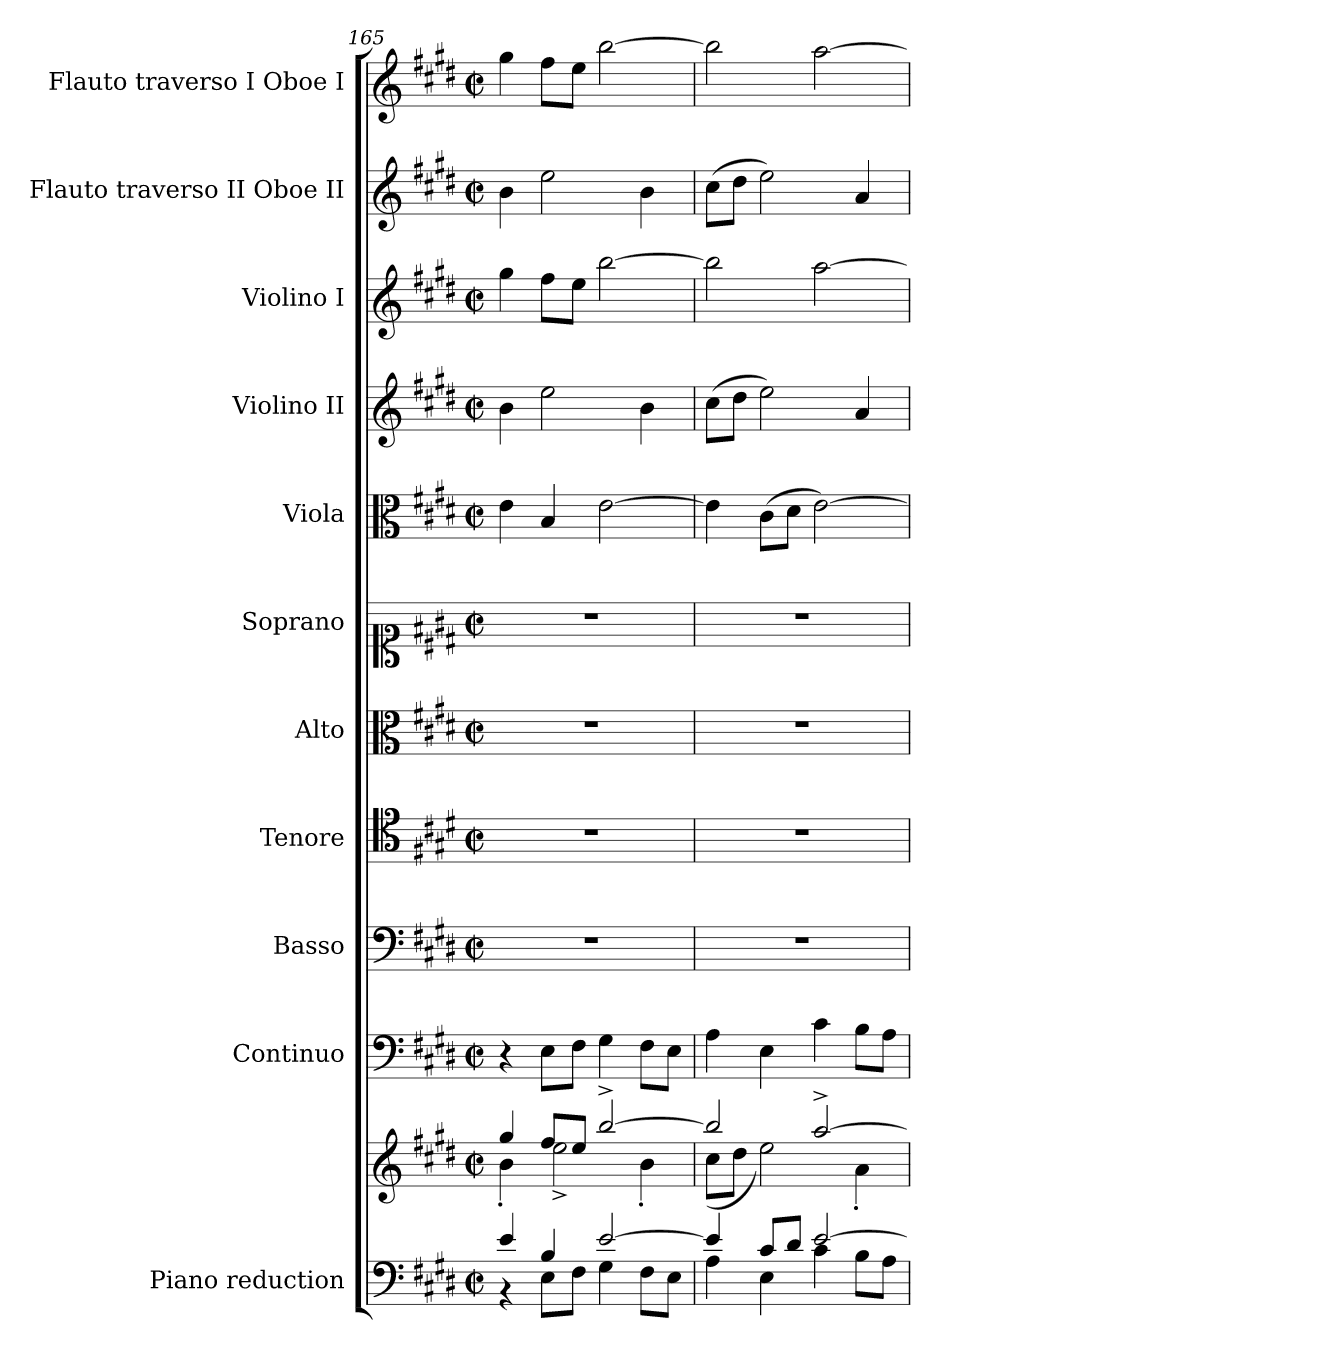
**kern	**kern	**kern	**kern	**kern	**kern	**kern	**kern	**kern	**kern	**kern	**kern
*part11	*part11	*part10	*part9	*part8	*part7	*part6	*part5	*part4	*part3	*part2	*part1
*staff12	*staff11	*staff10	*staff9	*staff8	*staff7	*staff6	*staff5	*staff4	*staff3	*staff2	*staff1
*I"Piano reduction	*	*I"Continuo	*I"Basso	*I"Tenore	*I"Alto	*I"Soprano	*I"Viola	*I"Violino II	*I"Violino I	*I"Flauto traverso II Oboe II	*I"Flauto traverso I Oboe I
*I'Pno	*	*	*	*	*	*	*	*	*	*I'Ob	*I'Ob
*clefF4	*clefG2	*clefF4	*clefF4	*clefC4	*clefC3	*clefC1	*clefC3	*clefG2	*clefG2	*clefG2	*clefG2
*k[f#c#g#d#]	*k[f#c#g#d#]	*k[f#c#g#d#]	*k[f#c#g#d#]	*k[f#c#g#d#]	*k[f#c#g#d#]	*k[f#c#g#d#]	*k[f#c#g#d#]	*k[f#c#g#d#]	*k[f#c#g#d#]	*k[f#c#g#d#]	*k[f#c#g#d#]
*M2/2	*M2/2	*M2/2	*M2/2	*M2/2	*M2/2	*M2/2	*M2/2	*M2/2	*M2/2	*M2/2	*M2/2
*met(c|)	*met(c|)	*met(c|)	*met(c|)	*met(c|)	*met(c|)	*met(c|)	*met(c|)	*met(c|)	*met(c|)	*met(c|)	*met(c|)
=165	=165	=165	=165	=165	=165	=165	=165	=165	=165	=165	=165
*^	*^	*	*	*	*	*	*	*	*	*	*
4e/	4r	4gg#/	4b'\	4r	1r	1r	1r	1r	4e\	4b\	4gg#\	4b\	4gg#\
4B/	8E\L	8ff#/L	2ee^\	8E\L	.	.	.	.	4B/	2ee\	8ff#\L	2ee\	8ff#\L
.	8F#\J	8ee/J	.	8F#\J	.	.	.	.	.	.	8ee\J	.	8ee\J
[2e/	4G#\	[2bb^/	.	4G#\	.	.	.	.	[2e\	.	[2bb\	.	[2bb\
.	8F#\L	.	4b'\	8F#\L	.	.	.	.	.	4b\	.	4b\	.
.	8E\J	.	.	8E\J	.	.	.	.	.	.	.	.	.
=166	=166	=166	=166	=166	=166	=166	=166	=166	=166	=166	=166	=166	=166
4e/]	4A\	2bb/]	(8cc#\L	4A\	1r	1r	1r	1r	4e\]	(8cc#\L	2bb\]	(8cc#\L	2bb\]
.	.	.	8dd#\J	.	.	.	.	.	.	8dd#\J	.	8dd#\J	.
8c#/L	4E\	.	2ee\)	4E\	.	.	.	.	(8c#\L	2ee\)	.	2ee\)	.
8d#/J	.	.	.	.	.	.	.	.	8d#\J	.	.	.	.
[2e/	4c#\	[2aa^/	.	4c#\	.	.	.	.	[2e\)	.	[2aa\	.	[2aa\
.	8B\L	.	4a'\	8B\L	.	.	.	.	.	4a/	.	4a/	.
.	8A\J	.	.	8A\J	.	.	.	.	.	.	.	.	.
*v	*v	*	*	*	*	*	*	*	*	*	*	*	*
*	*v	*v	*	*	*	*	*	*	*	*	*	*
=	=	=	=	=	=	=	=	=	=	=	=
*-	*-	*-	*-	*-	*-	*-	*-	*-	*-	*-	*-
